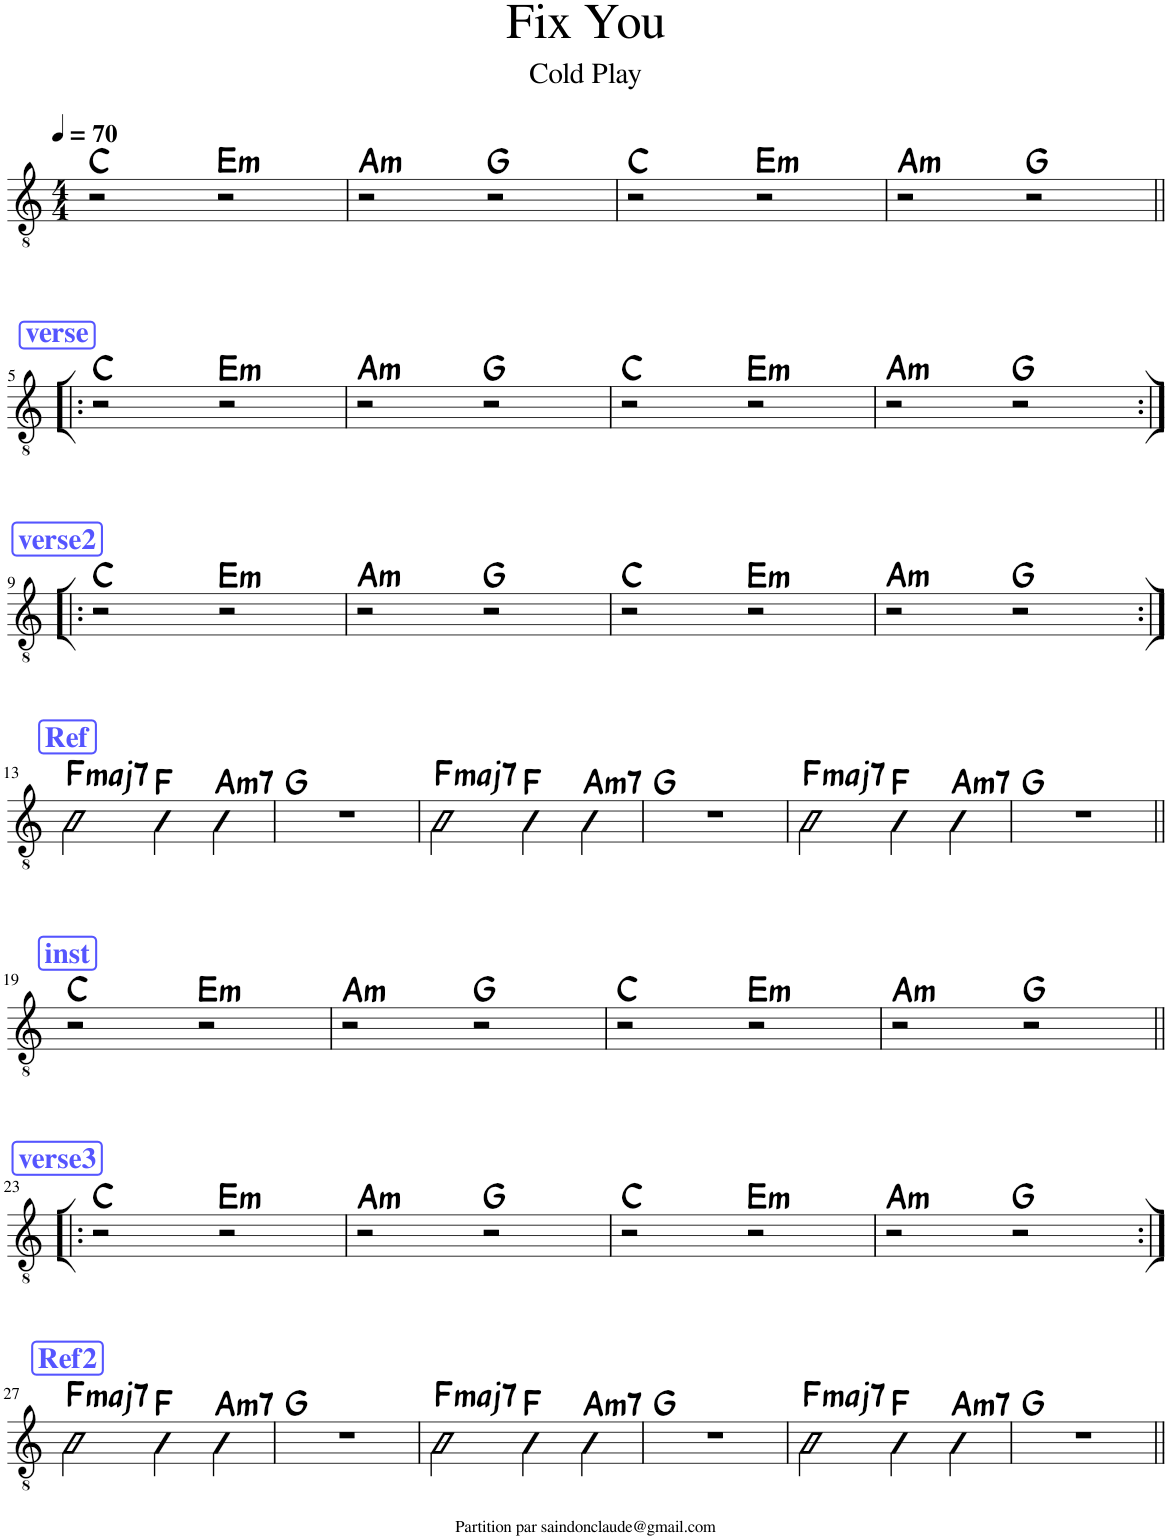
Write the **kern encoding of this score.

**kern	**harte
*part1	*part1
*staff1	*
*I"Classical Guitar	*
*I'Guit.	*
*clefGv2	*
*k[]	*
*M4/4	*
*MM70	*
=1	=1
2r	C:maj
!	!LO:H:kt=m
2r	E:min
=2	=2
!	!LO:H:kt=m
2r	A:min
2r	G:maj
=3	=3
2r	C:maj
!	!LO:H:kt=m
2r	E:min
=4	=4
!	!LO:H:kt=m
2r	A:min
2r	G:maj
!!LO:LB:g=z
!!LO:REH:place=s1:a:B:cj:color=#5555FF:fs=14:t=verse
=5!|:	=5!|:
2r	C:maj
!	!LO:H:kt=m
2r	E:min
=6	=6
!	!LO:H:kt=m
2r	A:min
2r	G:maj
=7	=7
2r	C:maj
!	!LO:H:kt=m
2r	E:min
=8	=8
!	!LO:H:kt=m
2r	A:min
2r	G:maj
!!LO:LB:g=z
!!LO:REH:place=s1:a:B:cj:color=#5555FF:fs=14:t=verse2
=9:|!|:	=9:|!|:
2r	C:maj
!	!LO:H:kt=m
2r	E:min
=10	=10
!	!LO:H:kt=m
2r	A:min
2r	G:maj
=11	=11
2r	C:maj
!	!LO:H:kt=m
2r	E:min
=12	=12
!	!LO:H:kt=m
2r	A:min
2r	G:maj
!!LO:LB:g=z
!!LO:REH:place=s1:a:B:cj:color=#5555FF:fs=14:t=Ref
=13:|!	=13:|!
!	!LO:H:kt=maj7
2F\	F:maj7
4F\	F:maj
!	!LO:H:kt=m7
4A\	A:min7
=14	=14
1r	G:maj
=15	=15
!	!LO:H:kt=maj7
2F\	F:maj7
4F\	F:maj
!	!LO:H:kt=m7
4A\	A:min7
=16	=16
1r	G:maj
=17	=17
!	!LO:H:kt=maj7
2F\	F:maj7
4F\	F:maj
!	!LO:H:kt=m7
4A\	A:min7
=18	=18
1r	G:maj
!!LO:LB:g=z
!!LO:REH:place=s1:a:B:cj:color=#5555FF:fs=14:t=inst
=19||	=19||
2r	C:maj
!	!LO:H:kt=m
2r	E:min
=20	=20
!	!LO:H:kt=m
2r	A:min
2r	G:maj
=21	=21
2r	C:maj
!	!LO:H:kt=m
2r	E:min
=22	=22
!	!LO:H:kt=m
2r	A:min
2r	G:maj
!!LO:LB:g=z
!!LO:REH:place=s1:a:B:cj:color=#5555FF:fs=14:t=verse3
=23!|:	=23!|:
2r	C:maj
!	!LO:H:kt=m
2r	E:min
=24	=24
!	!LO:H:kt=m
2r	A:min
2r	G:maj
=25	=25
2r	C:maj
!	!LO:H:kt=m
2r	E:min
=26	=26
!	!LO:H:kt=m
2r	A:min
2r	G:maj
!!LO:LB:g=z
!!LO:REH:place=s1:a:B:cj:color=#5555FF:fs=14:t=Ref2
=27:|!	=27:|!
!	!LO:H:kt=maj7
2F\	F:maj7
4F\	F:maj
!	!LO:H:kt=m7
4A\	A:min7
=28	=28
1r	G:maj
=29	=29
!	!LO:H:kt=maj7
2F\	F:maj7
4F\	F:maj
!	!LO:H:kt=m7
4A\	A:min7
=30	=30
1r	G:maj
=31	=31
!	!LO:H:kt=maj7
2F\	F:maj7
4F\	F:maj
!	!LO:H:kt=m7
4A\	A:min7
=32	=32
1r	G:maj
=||	=||
*-	*-
